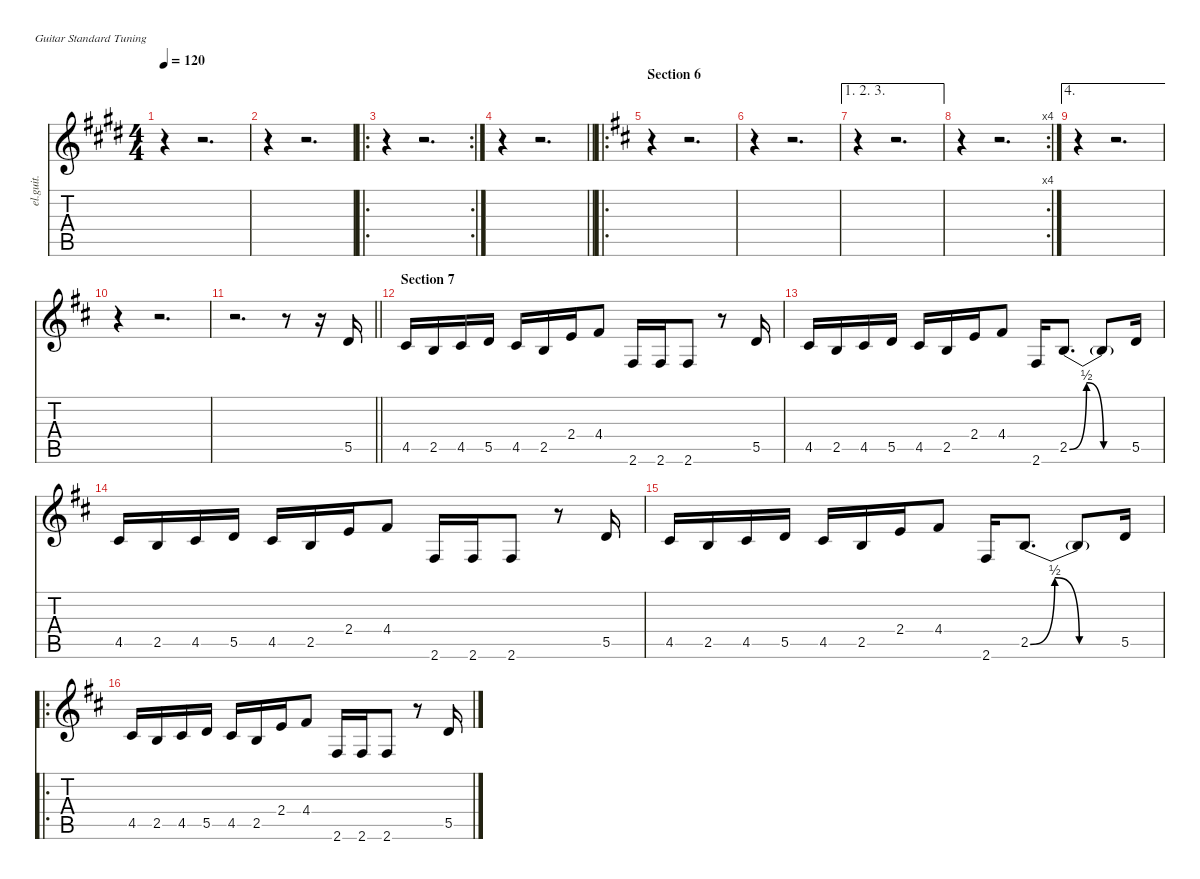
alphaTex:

\defaultSystemsLayout 4
\hideDynamics
\bracketExtendMode nobrackets
\otherSystemsTrackNameOrientation horizontal
\track ("Guitar 2" "el.guit.") {instrument electricguitarclean}
\staff {score tabs}
\tuning (E4 B3 G3 D3 A2 E2)
\ts (4 4)
\tempo 120
\clef g2
\ks e
r.4{dy f} r.2{d} |
r.4 r.2{d} |
\ro
\rc 2
r.4 r.2{d} |
\barLineRight lightlight
r.4 r.2{d} |
\ro
\section ("" "Section 6")
\ks d
r.4 r.2{d} |
r.4 r.2{d} |
\ae (1 2 3)
r.4 r.2{d} |
\rc 4
r.4 r.2{d} |
\ae 4
r.4 r.2{d} |
r.4 r.2{d} |
\barLineRight lightlight
r.2{d} r.8 r.16 5.5{acc forcenatural}.16 |
\section ("" "Section 7")
4.5{acc #}.16 2.5{acc forcenatural}.16 4.5{acc #}.16 5.5{acc forcenatural}.16 4.5{acc #}.16 2.5{acc forcenatural}.16 2.4{acc forcenatural}.16 4.4{acc #}.8 2.6{acc #}.16 2.6{acc #}.16 2.6{acc #}.8 r.8 5.5{acc forcenatural}.16 |
4.5{acc #}.16 2.5{acc forcenatural}.16 4.5{acc #}.16 5.5{acc forcenatural}.16 4.5{acc #}.16 2.5{acc forcenatural}.16 2.4{acc forcenatural}.16 4.4{acc #}.8 2.6{acc #}.16 2.5{be (bendrelease 0 0 30 2 30 2 60 0) acc forcenatural}.8{d} 2.5{be (hold 0 0 60 0) t acc forcenatural}.8 5.5{acc forcenatural}.16 |
4.5{acc #}.16 2.5{acc forcenatural}.16 4.5{acc #}.16 5.5{acc forcenatural}.16 4.5{acc #}.16 2.5{acc forcenatural}.16 2.4{acc forcenatural}.16 4.4{acc #}.8 2.6{acc #}.16 2.6{acc #}.16 2.6{acc #}.8 r.8 5.5{acc forcenatural}.16 |
4.5{acc #}.16 2.5{acc forcenatural}.16 4.5{acc #}.16 5.5{acc forcenatural}.16 4.5{acc #}.16 2.5{acc forcenatural}.16 2.4{acc forcenatural}.16 4.4{acc #}.8 2.6{acc #}.16 2.5{be (bendrelease 0 0 30 2 30 2 60 0) acc forcenatural}.8{d} 2.5{be (hold 0 0 60 0) t acc forcenatural}.8 5.5{acc forcenatural}.16 |
\ro
4.5{acc #}.16 2.5{acc forcenatural}.16 4.5{acc #}.16 5.5{acc forcenatural}.16 4.5{acc #}.16 2.5{acc forcenatural}.16 2.4{acc forcenatural}.16 4.4{acc #}.8 2.6{acc #}.16 2.6{acc #}.16 2.6{acc #}.8 r.8 5.5{acc forcenatural}.16
